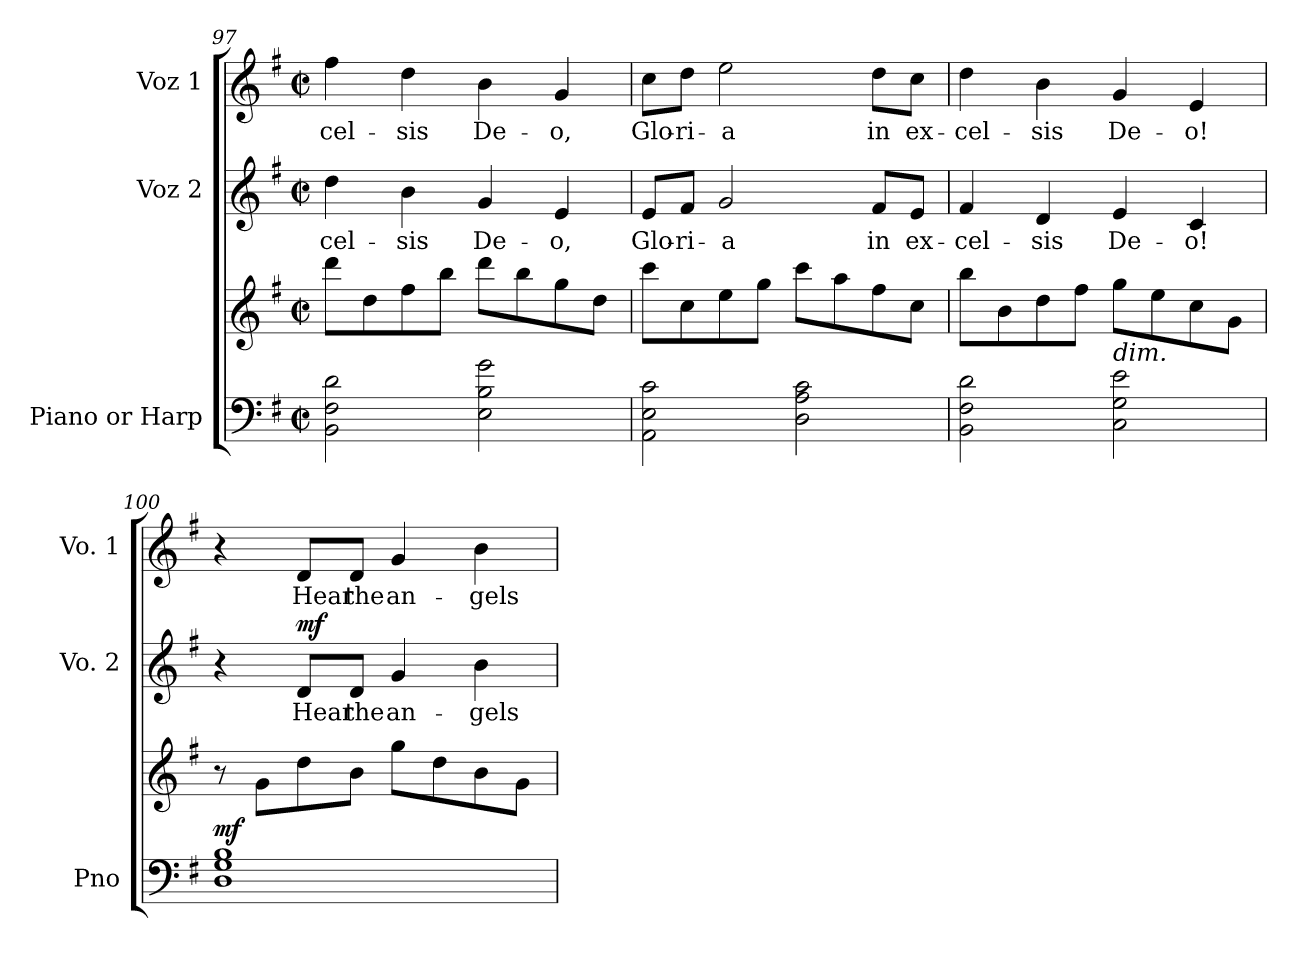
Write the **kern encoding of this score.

**kern	**kern	**dynam	**kern	**text	**dynam	**kern	**text
*part3	*part3	*part3	*part2	*part2	*part2	*part1	*part1
*staff4	*staff3	*staff3/4	*staff2	*staff2	*staff2	*staff1	*staff1
*I"Piano or Harp	*	*	*I"Voz 2	*	*	*I"Voz 1	*
*I'Pno	*	*	*I'Vo. 2	*	*	*I'Vo. 1	*
*clefF4	*clefG2	*	*clefG2	*	*	*clefG2	*
*k[f#]	*k[f#]	*	*k[f#]	*	*	*k[f#]	*
*G:	*G:	*	*G:	*	*	*G:	*
*M2/2	*M2/2	*	*M2/2	*	*	*M2/2	*
*met(c|)	*met(c|)	*	*met(c|)	*	*	*met(c|)	*
=97	=97	=97	=97	=97	=97	=97	=97
2BB\ 2F#\ 2d\	8ddd\L	.	4dd\	cel-	.	4ff#\	cel-
.	8dd\	.	.	.	.	.	.
.	8ff#\	.	4b\	sis	.	4dd\	sis
.	8bb\J	.	.	.	.	.	.
2E\ 2B\ 2g\	8ddd\L	.	4g/	De-	.	4b\	De-
.	8bb\	.	.	.	.	.	.
.	8gg\	.	4e/	o,	.	4g/	o,
.	8dd\J	.	.	.	.	.	.
=98	=98	=98	=98	=98	=98	=98	=98
2AA\ 2E\ 2c\	8ccc\L	.	8e/L	Glo-	.	8cc\L	Glo-
.	8cc\	.	8f#/J	ri-	.	8dd\J	ri-
.	8ee\	.	2g/	a	.	2ee\	a
.	8gg\J	.	.	.	.	.	.
2D\ 2A\ 2c\	8ccc\L	.	.	.	.	.	.
.	8aa\	.	.	.	.	.	.
.	8ff#\	.	8f#/L	in	.	8dd\L	in
.	8cc\J	.	8e/J	ex-	.	8cc\J	ex-
=99	=99	=99	=99	=99	=99	=99	=99
2BB\ 2F#\ 2d\	8bb\L	.	4f#/	cel-	.	4dd\	cel-
.	8b\	.	.	.	.	.	.
.	8dd\	.	4d/	sis	.	4b\	sis
.	8ff#\J	.	.	.	.	.	.
!	!LO:TX:b:i:t=dim.	!	!	!	!	!	!
2C\ 2G\ 2e\	8gg\L	.	4e/	De-	.	4g/	De-
.	8ee\	.	.	.	.	.	.
.	8cc\	.	4c/	o!	.	4e/	o!
.	8g\J	.	.	.	.	.	.
=100	=100	=100	=100	=100	=100	=100	=100
*	*	*	*^	*	*	*	*
!	!	!LO:DY:a=2	!	!	!	!	!	!
1D 1G 1B	8r	mf	4r	4ryy	.	.	4r	.
.	8g\L	.	.	.	.	.	.	.
!	!	!	!	!	!	!LO:DY:a	!	!
.	8dd\	.	8d/L	2.ryy	Hear	mf	8d/L	Hear
.	8b\J	.	8d/J	.	the	.	8d/J	the
.	8gg\L	.	4g/	.	an-	.	4g/	an-
.	8dd\	.	.	.	.	.	.	.
.	8b\	.	4b\	.	gels	.	4b\	gels
.	8g\J	.	.	.	.	.	.	.
*	*	*	*v	*v	*	*	*	*
=	=	=	=	=	=	=	=
*-	*-	*-	*-	*-	*-	*-	*-
